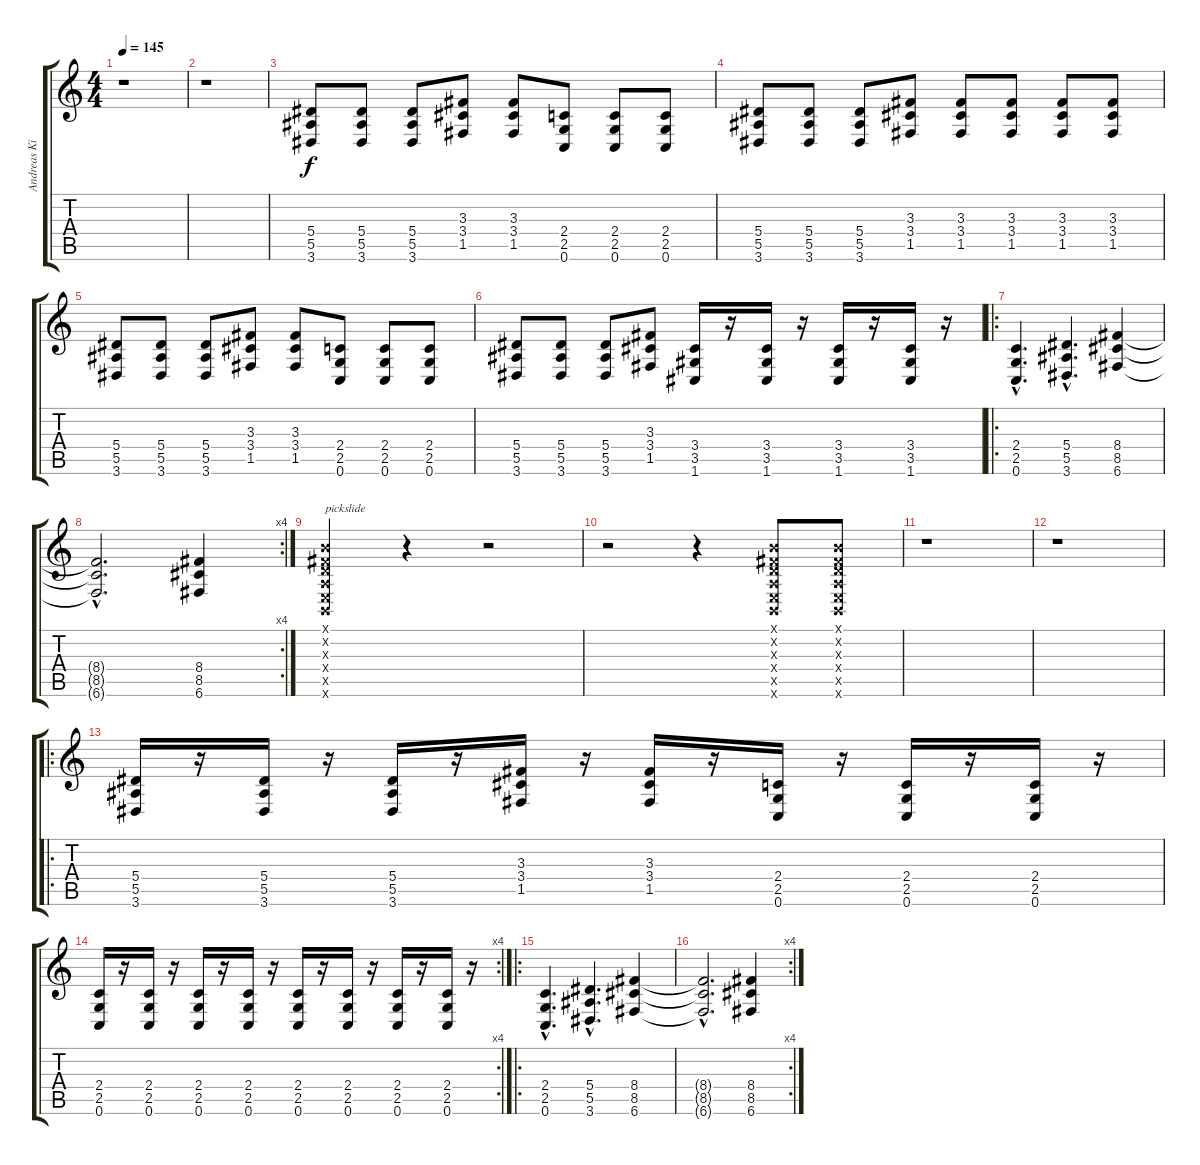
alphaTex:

\track ("Andreas Kisser" "Andreas Ki") {instrument distortionguitar}
\staff {score tabs}
\tuning (C4 G3 Eb3 Bb2 F2 C2) {hide}
\ts (4 4)
\tempo 145
\clef g2
\ks c
r.1{dy f instrument distortionguitar} |
r.1 |
(5.4 5.5 3.6).8 (5.4 5.5 3.6).8 (5.4 5.5 3.6).8 (3.3 3.4 1.5).8 (3.3 3.4 1.5).8 (2.4 2.5 0.6).8 (2.4 2.5 0.6).8 (2.4 2.5 0.6).8 |
(5.4 5.5 3.6).8 (5.4 5.5 3.6).8 (5.4 5.5 3.6).8 (3.3 3.4 1.5).8 (3.3 3.4 1.5).8 (3.3 3.4 1.5).8 (3.3 3.4 1.5).8 (3.3 3.4 1.5).8 |
(5.4 5.5 3.6).8 (5.4 5.5 3.6).8 (5.4 5.5 3.6).8 (3.3 3.4 1.5).8 (3.3 3.4 1.5).8 (2.4 2.5 0.6).8 (2.4 2.5 0.6).8 (2.4 2.5 0.6).8 |
(5.4 5.5 3.6).8 (5.4 5.5 3.6).8 (5.4 5.5 3.6).8 (3.3 3.4 1.5).8 (3.4 3.5 1.6).16 r.16 (3.4 3.5 1.6).16 r.16 (3.4 3.5 1.6).16 r.16 (3.4 3.5 1.6).16 r.16 |
\ro
(2.4{hac} 2.5{hac} 0.6{hac}).4{d} (5.4{hac} 5.5{hac} 3.6{hac}).4{d} (8.4 8.5 6.6).4 |
\rc 4
(8.4{hac t} 8.5{hac t} 6.6{hac t}).2{d} (8.4 8.5 6.6).4 |
(-1.1{x} -1.2{x} -1.3{x} -1.4{x} -1.5{x} -1.6{x}).4{txt "pickslide"} r.4 r.2 |
r.2 r.4 (-1.1{x} -1.2{x} -1.3{x} -1.4{x} -1.5{x} -1.6{x}).8 (-1.1{x} -1.2{x} -1.3{x} -1.4{x} -1.5{x} -1.6{x}).8 |
r.1 |
r.1 |
\ro
(5.4 5.5 3.6).16 r.16 (5.4 5.5 3.6).16 r.16 (5.4 5.5 3.6).16 r.16 (3.3 3.4 1.5).16 r.16 (3.3 3.4 1.5).16 r.16 (2.4 2.5 0.6).16 r.16 (2.4 2.5 0.6).16 r.16 (2.4 2.5 0.6).16 r.16 |
\rc 4
(2.4 2.5 0.6).16 r.16 (2.4 2.5 0.6).16 r.16 (2.4 2.5 0.6).16 r.16 (2.4 2.5 0.6).16 r.16 (2.4 2.5 0.6).16 r.16 (2.4 2.5 0.6).16 r.16 (2.4 2.5 0.6).16 r.16 (2.4 2.5 0.6).16 r.16 |
\ro
(2.4{hac} 2.5{hac} 0.6{hac}).4{d} (5.4{hac} 5.5{hac} 3.6{hac}).4{d} (8.4 8.5 6.6).4 |
\rc 4
(8.4{hac t} 8.5{hac t} 6.6{hac t}).2{d} (8.4 8.5 6.6).4
